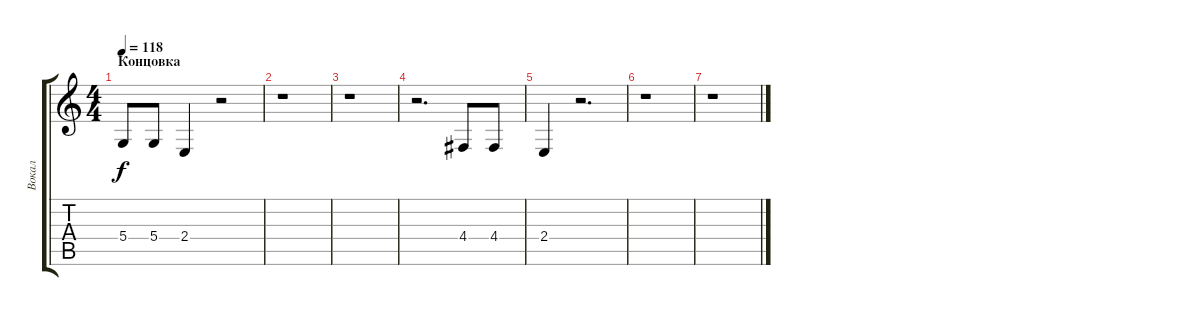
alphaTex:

\track ("Вокал" "Вокал") {instrument tenorsax}
\staff {score tabs}
\tuning (E4 B3 G3 D3 A2 E2) {hide}
\ts (4 4)
\section ("" "Концовка")
\tempo 118
\clef g2
\ks c
5.4.8{dy f} 5.4.8 2.4.4 r.2 |
r.1 |
r.1 |
r.2{d} 4.4.8 4.4.8 |
2.4.4 r.2{d} |
r.1 |
r.1
